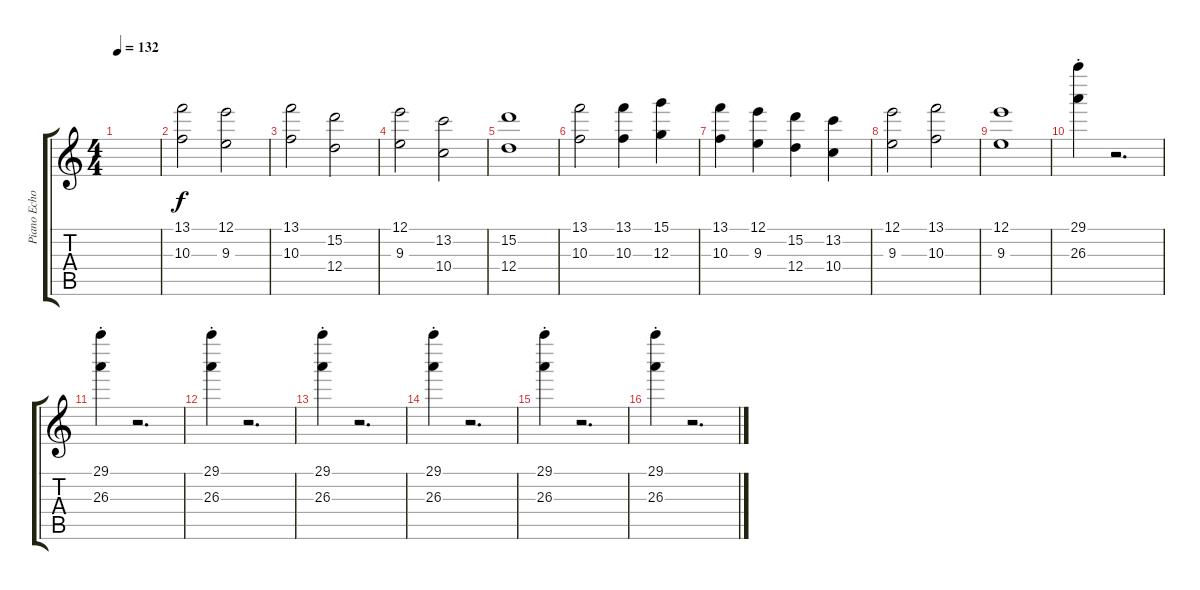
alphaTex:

\track ("Piano Echo" "Piano Echo") {instrument distortionguitar}
\staff {score tabs}
\tuning (E4 B3 G3 D3 A2 E2) {hide}
\ts (4 4)
\tempo 132
\clef g2
\ks c
|
(13.1 10.3).2 (12.1 9.3).2 |
(13.1 10.3).2 (15.2 12.4).2 |
(12.1 9.3).2 (13.2 10.4).2 |
(15.2 12.4).1 |
(13.1 10.3).2 (13.1 10.3).4 (15.1 12.3).4 |
(13.1 10.3).4 (12.1 9.3).4 (15.2 12.4).4 (13.2 10.4).4 |
(12.1 9.3).2 (13.1 10.3).2 |
(12.1 9.3).1 |
(29.1{st} 26.3{st}).4 r.2{d} |
(29.1{st} 26.3{st}).4 r.2{d} |
(29.1{st} 26.3{st}).4 r.2{d} |
(29.1{st} 26.3{st}).4 r.2{d} |
(29.1{st} 26.3{st}).4 r.2{d} |
(29.1{st} 26.3{st}).4 r.2{d} |
(29.1{st} 26.3{st}).4 r.2{d}
